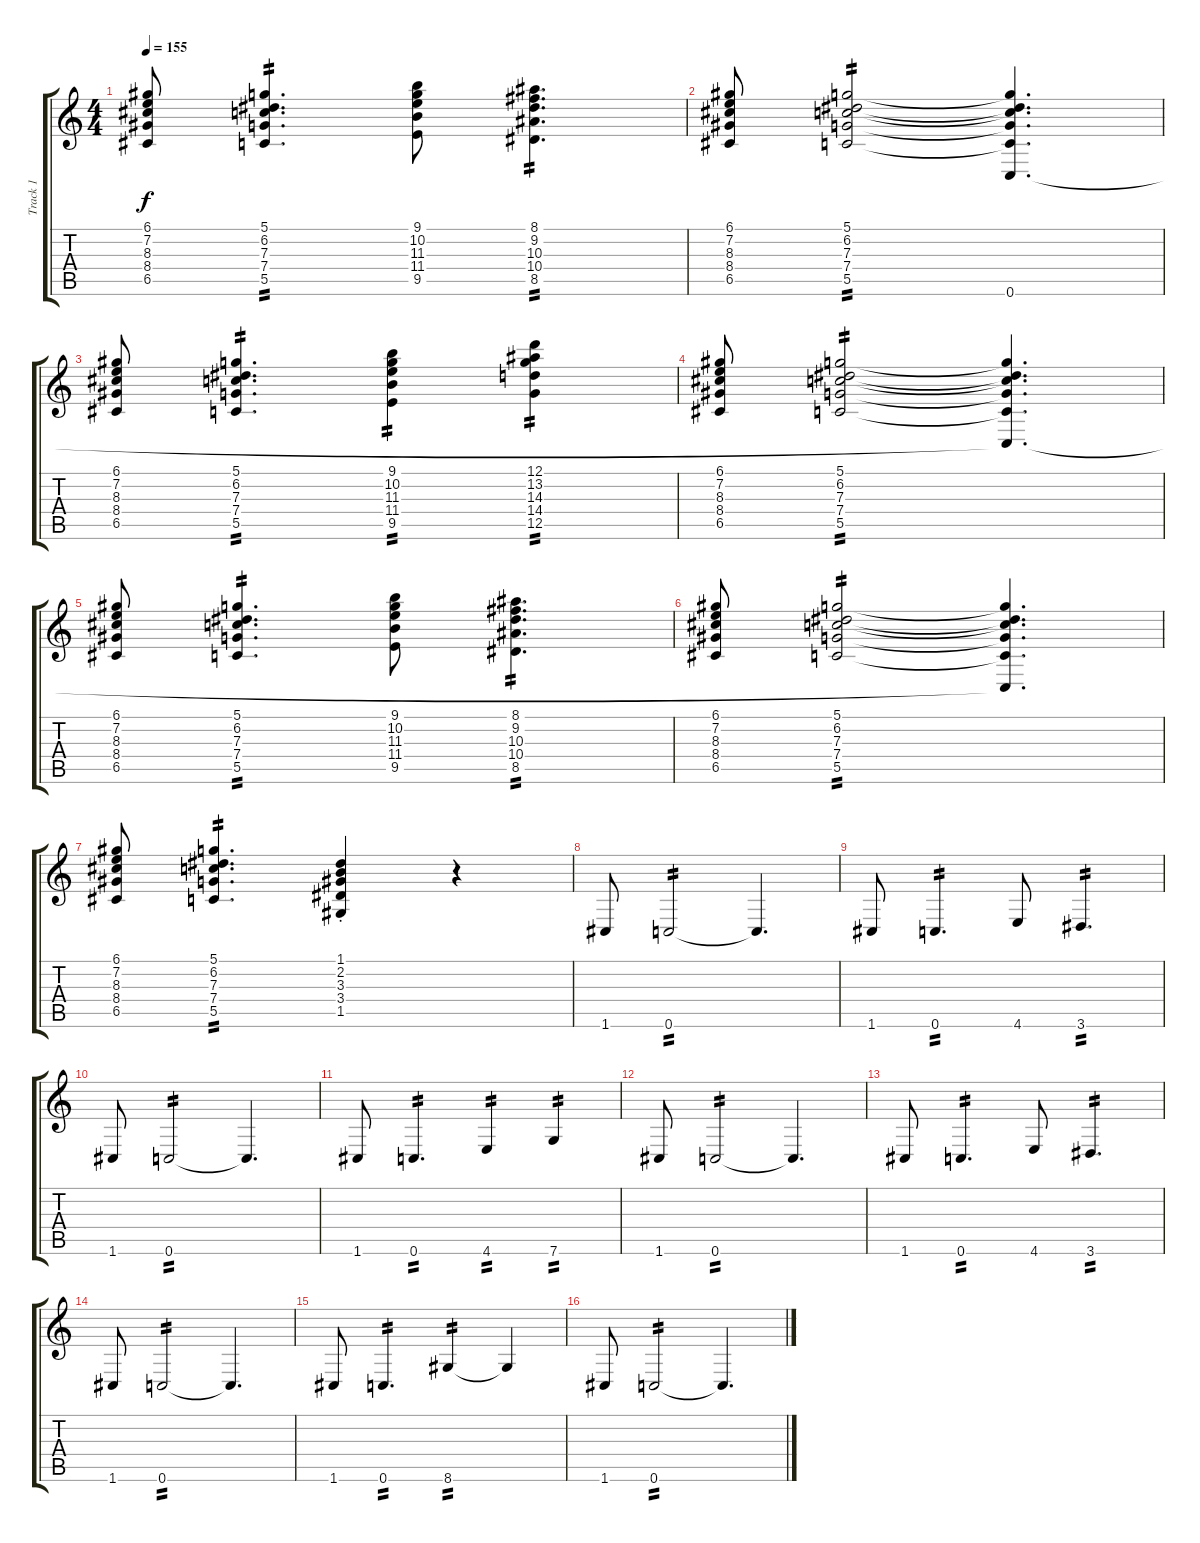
\track ("Track 1" "Track 1") {instrument distortionguitar}
\staff {score tabs}
\tuning (D4 A3 F3 C3 G2 C2) {hide}
\ts (4 4)
\tempo 155
\clef g2
\ks c
(6.1 7.2 8.3 8.4 6.5).8{dy f} (5.1 6.2 7.3 7.4 5.5).4{d tp 2} (9.1 10.2 11.3 11.4 9.5).8 (8.1 9.2 10.3 10.4 8.5).4{d tp 2} |
(6.1 7.2 8.3 8.4 6.5).8 (5.1 6.2 7.3 7.4 5.5).2{tp 2} (5.1{t} 6.2{t} 7.3{t} 7.4{t} 5.5{t} 0.6{t}).4{d} |
(6.1 7.2 8.3 8.4 6.5).8 (5.1 6.2 7.3 7.4 5.5).4{d tp 2} (9.1 10.2 11.3 11.4 9.5).4{tp 2} (12.1 13.2 14.3 14.4 12.5).4{tp 2} |
(6.1 7.2 8.3 8.4 6.5).8 (5.1 6.2 7.3 7.4 5.5).2{tp 2} (5.1{t} 6.2{t} 7.3{t} 7.4{t} 5.5{t} 0.6{t}).4{d} |
(6.1 7.2 8.3 8.4 6.5).8 (5.1 6.2 7.3 7.4 5.5).4{d tp 2} (9.1 10.2 11.3 11.4 9.5).8 (8.1 9.2 10.3 10.4 8.5).4{d tp 2} |
(6.1 7.2 8.3 8.4 6.5).8 (5.1 6.2 7.3 7.4 5.5).2{tp 2} (5.1{t} 6.2{t} 7.3{t} 7.4{t} 5.5{t} 0.6{t}).4{d} |
(6.1 7.2 8.3 8.4 6.5).8 (5.1 6.2 7.3 7.4 5.5).4{d tp 2} (1.1{st} 2.2{st} 3.3{st} 3.4{st} 1.5{st}).4 r.4 |
1.6.8 0.6.2{tp 2} 0.6{t}.4{d} |
1.6.8 0.6.4{d tp 2} 4.6.8 3.6.4{d tp 2} |
1.6.8 0.6.2{tp 2} 0.6{t}.4{d} |
1.6.8 0.6.4{d tp 2} 4.6.4{tp 2} 7.6.4{tp 2} |
1.6.8 0.6.2{tp 2} 0.6{t}.4{d} |
1.6.8 0.6.4{d tp 2} 4.6.8 3.6.4{d tp 2} |
1.6.8 0.6.2{tp 2} 0.6{t}.4{d} |
1.6.8 0.6.4{d tp 2} 8.6.4{tp 2} 8.6{t}.4 |
1.6.8 0.6.2{tp 2} 0.6{t}.4{d}
